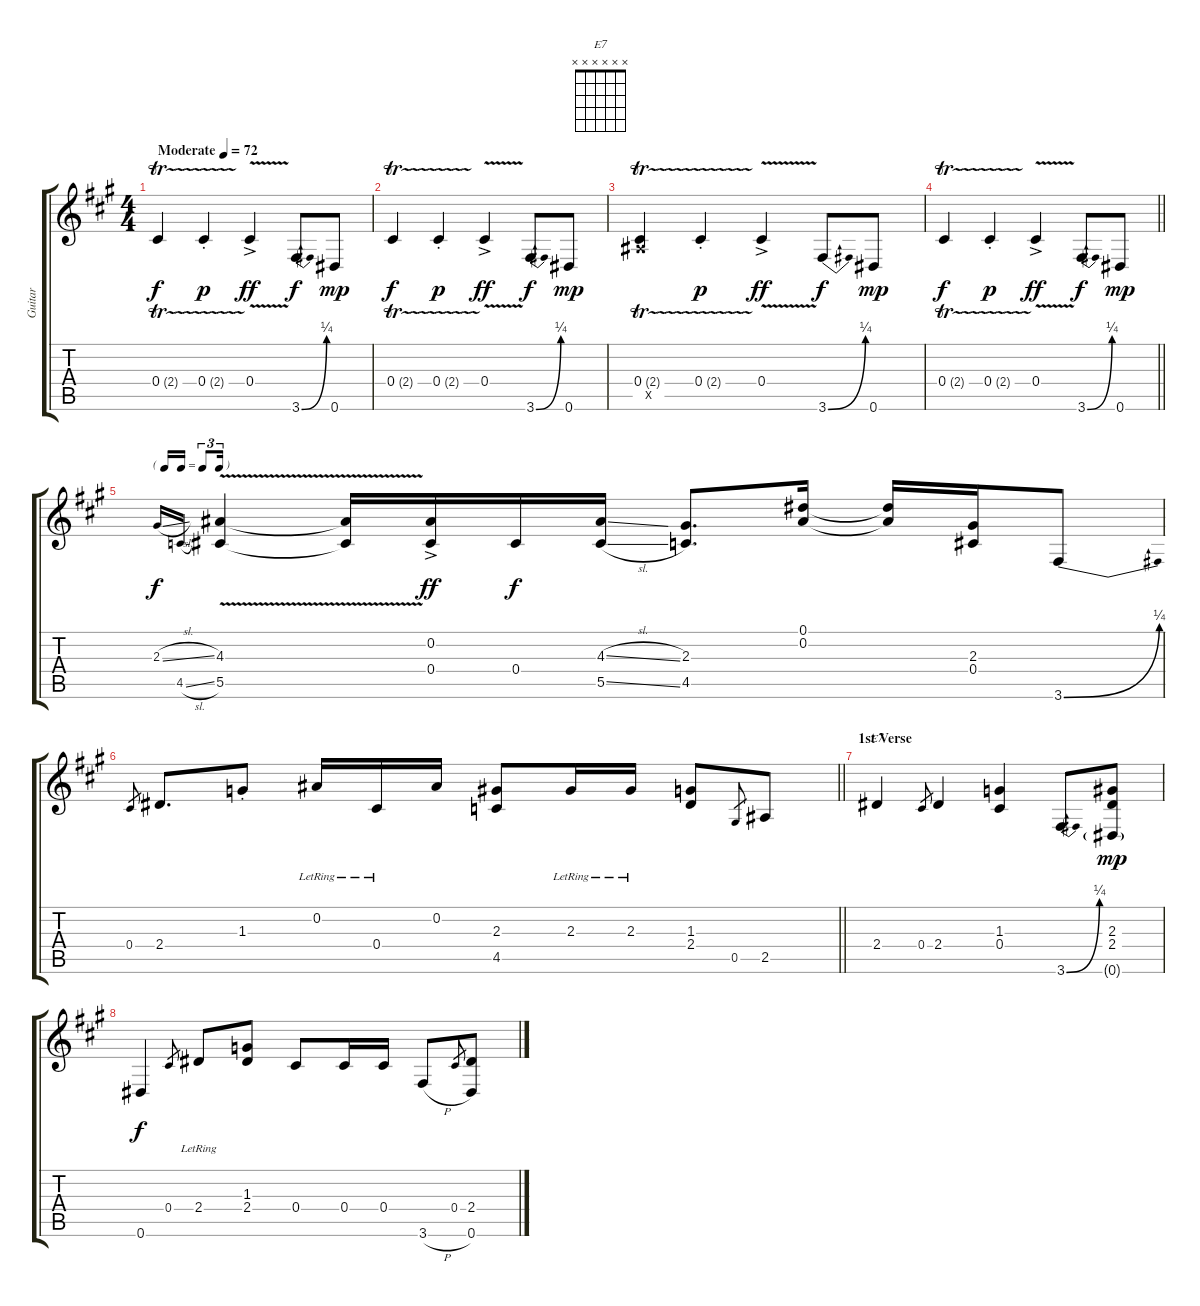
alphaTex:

\track ("Guitar" "Guitar") {instrument overdrivenguitar}
\staff {score tabs}
\tuning (Eb4 Bb3 Gb3 Db3 Ab2 Eb2) {hide}
\chord ("E7" x x x x x x)
\ts (4 4)
\tempo (72 "Moderate")
\clef g2
\ks a
0.4{tr (2 32)}.4{dy f instrument overdrivenguitar} 0.4{tr (2 32) st}.4{dy p} 0.4{v ac}.4{dy ff} 3.6{be (bend 0 0 60 1)}.8{dy f} 0.6.8{dy mp} |
0.4{tr (2 32)}.4{dy f} 0.4{tr (2 32) st}.4{dy p} 0.4{v ac}.4{dy ff} 3.6{be (bend 0 0 60 1)}.8{dy f} 0.6.8{dy mp} |
(0.4{tr (2 32)} 2.5{x}).4 0.4{tr (2 32) st}.4{dy p} 0.4{v ac}.4{dy ff} 3.6{be (bend 0 0 60 1)}.8{dy f} 0.6.8{dy mp} |
\barLineRight lightlight
0.4{tr (2 32)}.4{dy f} 0.4{tr (2 32) st}.4{dy p} 0.4{v ac}.4{dy ff} 3.6{be (bend 0 0 60 1)}.8{dy f} 0.6.8{dy mp} |
\tf triplet16th
2.3{sl}.16{gr onbeat dy f} 4.5{sl}.16{gr onbeat} (4.3{v} 5.5).4 (4.3{t} 5.5{t}).16 (0.2 0.4{ac}).16{dy ff} 0.4.16{dy f} (4.3{sl} 5.5{sl}).16 (2.3 4.5).8{d} (0.1 0.2).16 (0.1{t} 0.2{t}).16 (2.3 0.4).16 3.6{be (bend 0 0 60 1)}.8 |
\barLineRight lightlight
0.4.8{gr} 2.4.8{d} 1.3{st}.8 0.2{lr}.16 0.4{lr}.16 0.2.16 (2.3 4.5).8 2.3{lr}.16 2.3{lr}.16 (1.3 2.4).8 0.5.8{gr} 2.5.8 |
\section ("" "1st Verse")
2.4.4{ch "E7"} 0.4.8{gr} 2.4.4 (1.3 0.4).4 3.6{be (bend 0 0 60 1)}.8 (2.3 2.4 0.6{g}).8{dy mp} |
0.6.4{dy f} 0.4.8{gr} 2.4{lr}.8 (1.3 2.4).8 0.4.8 0.4.16 0.4.16 3.6{h}.8 0.4.8{gr} (2.4 0.6).8
